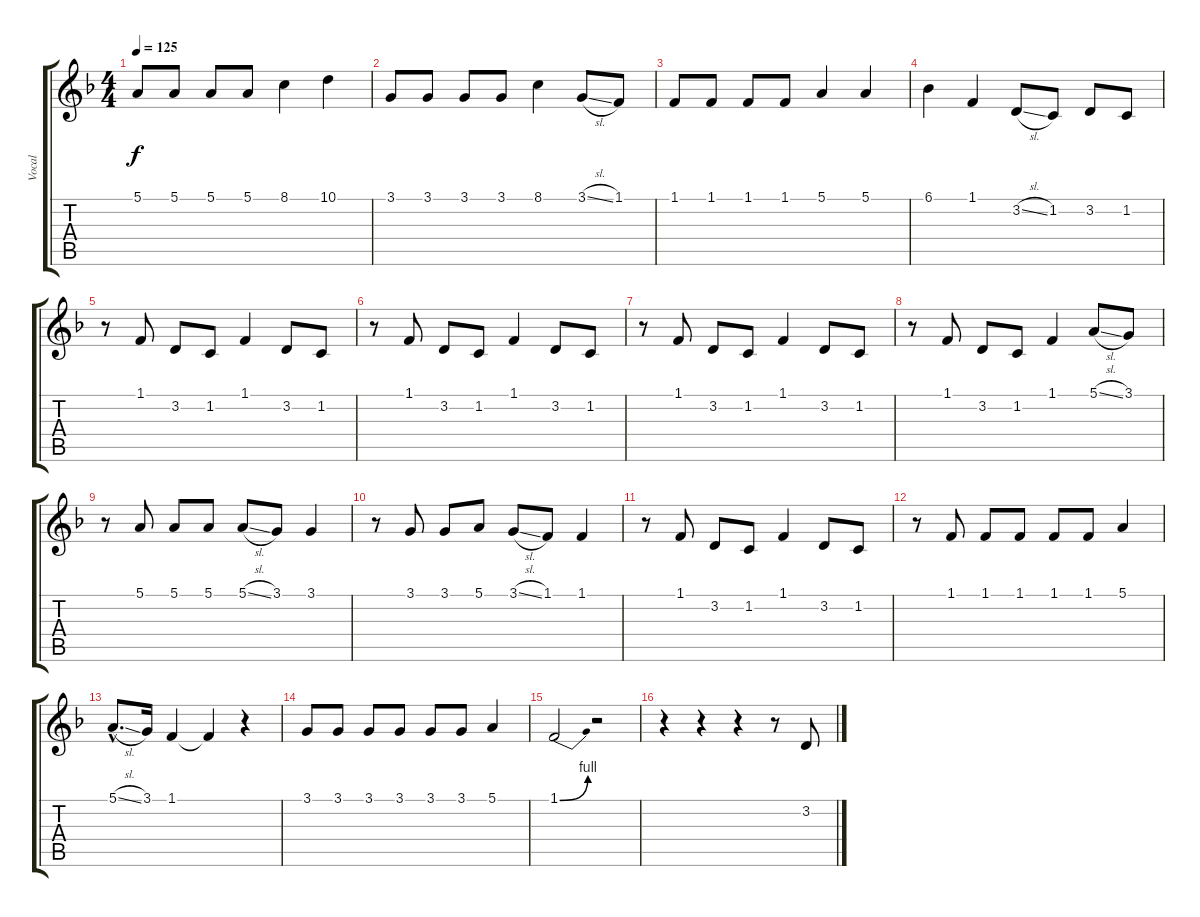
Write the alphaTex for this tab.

\track ("Vocal" "Vocal") {instrument lead5charang}
\staff {score tabs}
\tuning (E4 B3 G3 D3 A2 E2) {hide}
\ts (4 4)
\tempo 125
\clef g2
\ks f
5.1.8{dy f} 5.1.8 5.1.8 5.1.8 8.1.4 10.1.4 |
3.1.8 3.1.8 3.1.8 3.1.8 8.1.4 3.1{sl}.8 1.1.8 |
1.1.8 1.1.8 1.1.8 1.1.8 5.1.4 5.1.4 |
6.1.4 1.1.4 3.2{sl}.8 1.2.8 3.2.8 1.2.8 |
r.8 1.1.8 3.2.8 1.2.8 1.1.4 3.2.8 1.2.8 |
r.8 1.1.8 3.2.8 1.2.8 1.1.4 3.2.8 1.2.8 |
r.8 1.1.8 3.2.8 1.2.8 1.1.4 3.2.8 1.2.8 |
r.8 1.1.8 3.2.8 1.2.8 1.1.4 5.1{sl}.8 3.1.8 |
r.8 5.1.8 5.1.8 5.1.8 5.1{sl}.8 3.1.8 3.1.4 |
r.8 3.1.8 3.1.8 5.1.8 3.1{sl}.8 1.1.8 1.1.4 |
r.8 1.1.8 3.2.8 1.2.8 1.1.4 3.2.8 1.2.8 |
r.8 1.1.8 1.1.8 1.1.8 1.1.8 1.1.8 5.1.4 |
5.1{sl hac}.8{d} 3.1.16 1.1.4 1.1{t}.4 r.4 |
3.1.8 3.1.8 3.1.8 3.1.8 3.1.8 3.1.8 5.1.4 |
1.1{be (bend 0 0 60 4)}.2 r.2 |
r.4 r.4 r.4 r.8 3.2.8
